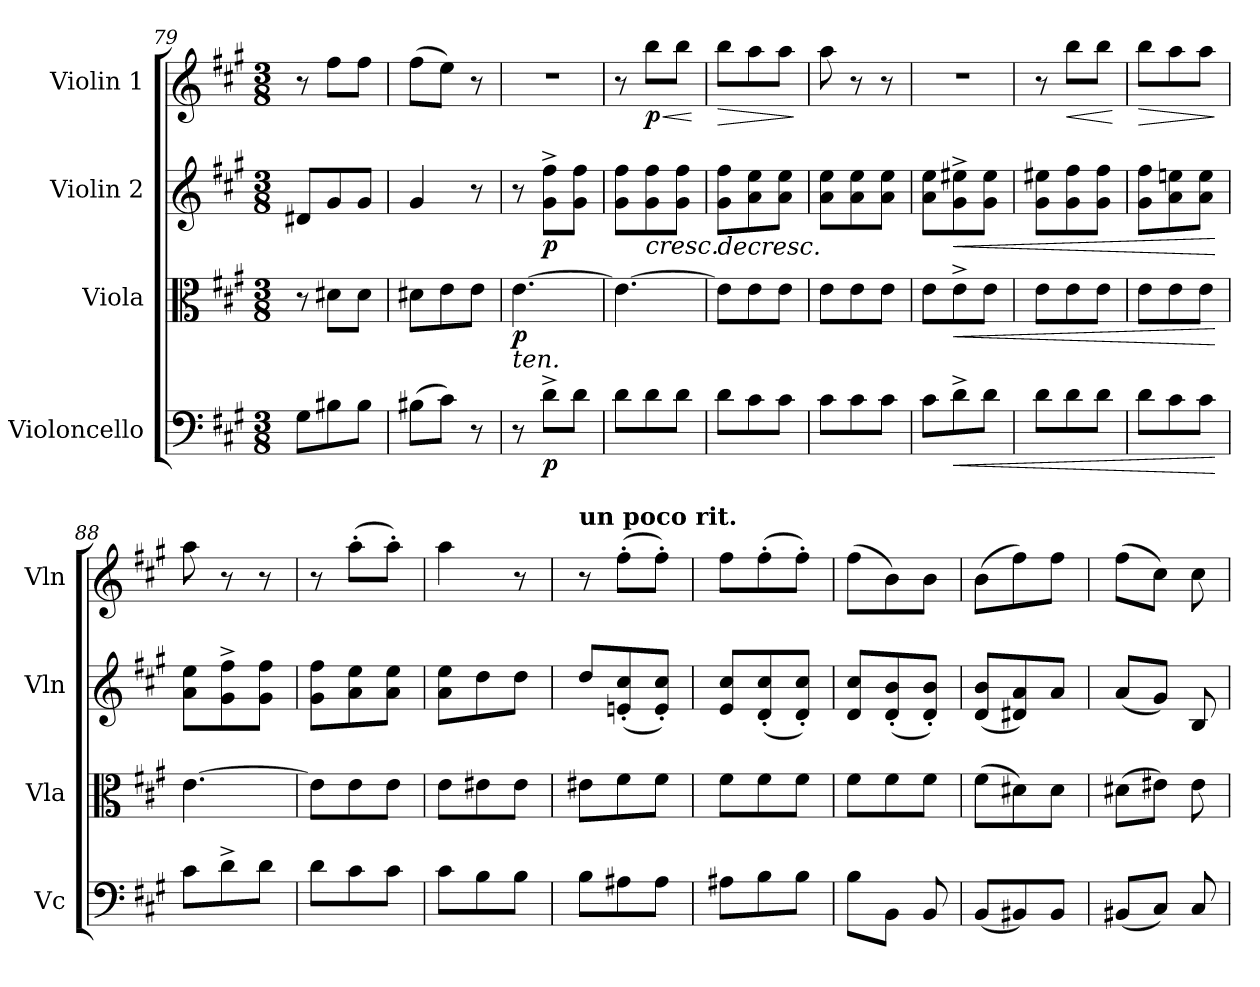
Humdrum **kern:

**kern	**dynam	**kern	**dynam	**kern	**dynam	**kern	**dynam
*part4	*part4	*part3	*part3	*part2	*part2	*part1	*part1
*staff4	*staff4	*staff3	*staff3	*staff2	*staff2	*staff1	*staff1
*I"Violoncello	*	*I"Viola	*	*I"Violin 2	*	*I"Violin 1	*
*I'Vc	*	*I'Vla	*	*I'Vln	*	*I'Vln	*
!!LO:LB:g=z
*clefF4	*	*clefC3	*	*clefG2	*	*clefG2	*
*k[f#c#g#]	*	*k[f#c#g#]	*	*k[f#c#g#]	*	*k[f#c#g#]	*
*M3/8	*	*M3/8	*	*M3/8	*	*M3/8	*
=79	=79	=79	=79	=79	=79	=79	=79
8G#\L	.	8r	.	8d#X/L	.	8r	.
8B#X\	.	8d#X\L	.	8g#/	.	8ff#\L	.
8B#\J	.	8d#\J	.	8g#/J	.	8ff#\J	.
=80	=80	=80	=80	=80	=80	=80	=80
(8B#X\L	.	8d#X\L	.	4g#/	.	(8ff#\L	.
8c#\J)	.	8e\	.	.	.	8ee\J)	.
8r	.	8e\J	.	8r	.	8r	.
=81	=81	=81	=81	=81	=81	=81	=81
!	!	!LO:TX:b:i:t=ten.	!	!	!	!	!
!	!	!	!LO:DY:b	!	!	!	!
8r	.	[4.e\	p	8r	.	4.r	.
!	!LO:DY:b	!	!	!	!LO:DY:b	!	!
8d^\L	p	.	.	8g#\^ 8ff#\^L	p	.	.
8d\J	.	.	.	8g#\ 8ff#\J	.	.	.
=82	=82	=82	=82	=82	=82	=82	=82
8d\L	.	4.e\_	.	8g#\ 8ff#\L	.	8r	.
!	!	!	!	!	!LO:HP:b	!	!LO:HP:b
!	!	!	!	!	!	!	!LO:DY:n=1:b
8d\	.	.	.	8g#\ 8ff#\	<	8bb\L	< p
8d\J	.	.	.	8g#\ 8ff#\J	.	8bb\J	.
.	.	.	.	.	.	.	[
=83	=83	=83	=83	=83	=83	=83	=83
!	!	!	!	!	!LO:HP:b	!	!LO:HP:b
8d\L	.	8e\L]	.	8g#\ 8ff#\L	>	8bb\L	>
8c#\	.	8e\	.	8a\ 8ee\	.	8aa\	.
8c#\J	.	8e\J	.	8a\ 8ee\J	.	8aa\J	.
.	.	.	.	.	[	.	]
=84	=84	=84	=84	=84	=84	=84	=84
8c#\L	.	8e\L	.	8a\ 8ee\L	.	8aa\	.
8c#\	.	8e\	.	8a\ 8ee\	.	8r	.
8c#\J	.	8e\J	.	8a\ 8ee\J	.	8r	.
=85	=85	=85	=85	=85	=85	=85	=85
8c#\L	.	8e\L	.	8a\ 8ee\L	.	4.r	.
!	!LO:HP:b	!	!LO:HP:b	!	!LO:HP:b	!	!
8d^\	<	8e^\	<	8g#\^ 8ee#X\^	<	.	.
8d\J	.	8e\J	.	8g#\ 8ee#\J	.	.	.
.	.	.	.	.	]	.	.
=86	=86	=86	=86	=86	=86	=86	=86
8d\L	.	8e\L	.	8g#\ 8ee#X\L	.	8r	.
!	!	!	!	!	!	!	!LO:HP:b
8d\	.	8e\	.	8g#\ 8ff#\	.	8bb\L	<
8d\J	.	8e\J	.	8g#\ 8ff#\J	.	8bb\J	.
.	.	.	.	.	.	.	[
=87	=87	=87	=87	=87	=87	=87	=87
!	!	!	!	!	!	!	!LO:HP:b
8d\L	.	8e\L	.	8g#\ 8ff#\L	.	8bb\L	>
8c#\	.	8e\	.	8a\ 8een\	.	8aa\	.
8c#\J	.	8e\J	.	8a\ 8ee\J	.	8aa\J	.
.	[	.	[	.	[	.	]
=88	=88	=88	=88	=88	=88	=88	=88
8c#\L	.	[4.e\	.	8a\ 8ee\L	.	8aa\	.
8d^\	.	.	.	8g#\^ 8ff#\^	.	8r	.
8d\J	.	.	.	8g#\ 8ff#\J	.	8r	.
!!LO:LB:g=z
=89	=89	=89	=89	=89	=89	=89	=89
8d\L	.	8e\L]	.	8g#\ 8ff#\L	.	8r	.
8c#\	.	8e\	.	8a\ 8ee\	.	(8aa'\L	.
8c#\J	.	8e\J	.	8a\ 8ee\J	.	8aa'\J)	.
=90	=90	=90	=90	=90	=90	=90	=90
8c#\L	.	8e\L	.	8a\ 8ee\L	.	4aa\	.
8B\	.	8e#X\	.	8dd\	.	.	.
8B\J	.	8e#\J	.	8dd\J	.	8r	.
=91	=91	=91	=91	=91	=91	=91	=91
!	!	!	!	!	!	!LO:TX:a:B:t=un poco rit.	!
8B\L	.	8e#X\L	.	8dd/L	.	8r	.
8A#X\	.	8f#\	.	(8en/' 8cc#/'	.	(8ff#'\L	.
8A#\J	.	8f#\J	.	8e/' 8cc#/'J)	.	8ff#'\J)	.
=92	=92	=92	=92	=92	=92	=92	=92
8A#X\L	.	8f#\L	.	8e/ 8cc#/L	.	8ff#\L	.
8B\	.	8f#\	.	(8d/' 8cc#/'	.	(8ff#'\	.
8B\J	.	8f#\J	.	8d/' 8cc#/'J)	.	8ff#'\J)	.
=93	=93	=93	=93	=93	=93	=93	=93
8B\L	.	8f#\L	.	8d/ 8cc#/L	.	(8ff#\L	.
8BB\J	.	8f#\	.	(8d/' 8b/'	.	8b\)	.
8BB/	.	8f#\J	.	8d/' 8b/'J)	.	8b\J	.
=94	=94	=94	=94	=94	=94	=94	=94
(8BB/L	.	(8f#\L	.	(8d/ 8b/L	.	(8b\L	.
8BB#X/)	.	8d#X\)	.	8d#X/ 8a/)	.	8ff#\)	.
8BB#/J	.	8d#\J	.	8a/J	.	8ff#\J	.
=95	=95	=95	=95	=95	=95	=95	=95
(8BB#X/L	.	(8d#X\L	.	(8a/L	.	(8ff#\L	.
8C#/J)	.	8e#X\J)	.	8g#/J)	.	8cc#\J)	.
8C#/	.	8e#\	.	8B/	.	8cc#\	.
=	=	=	=	=	=	=	=
*-	*-	*-	*-	*-	*-	*-	*-
